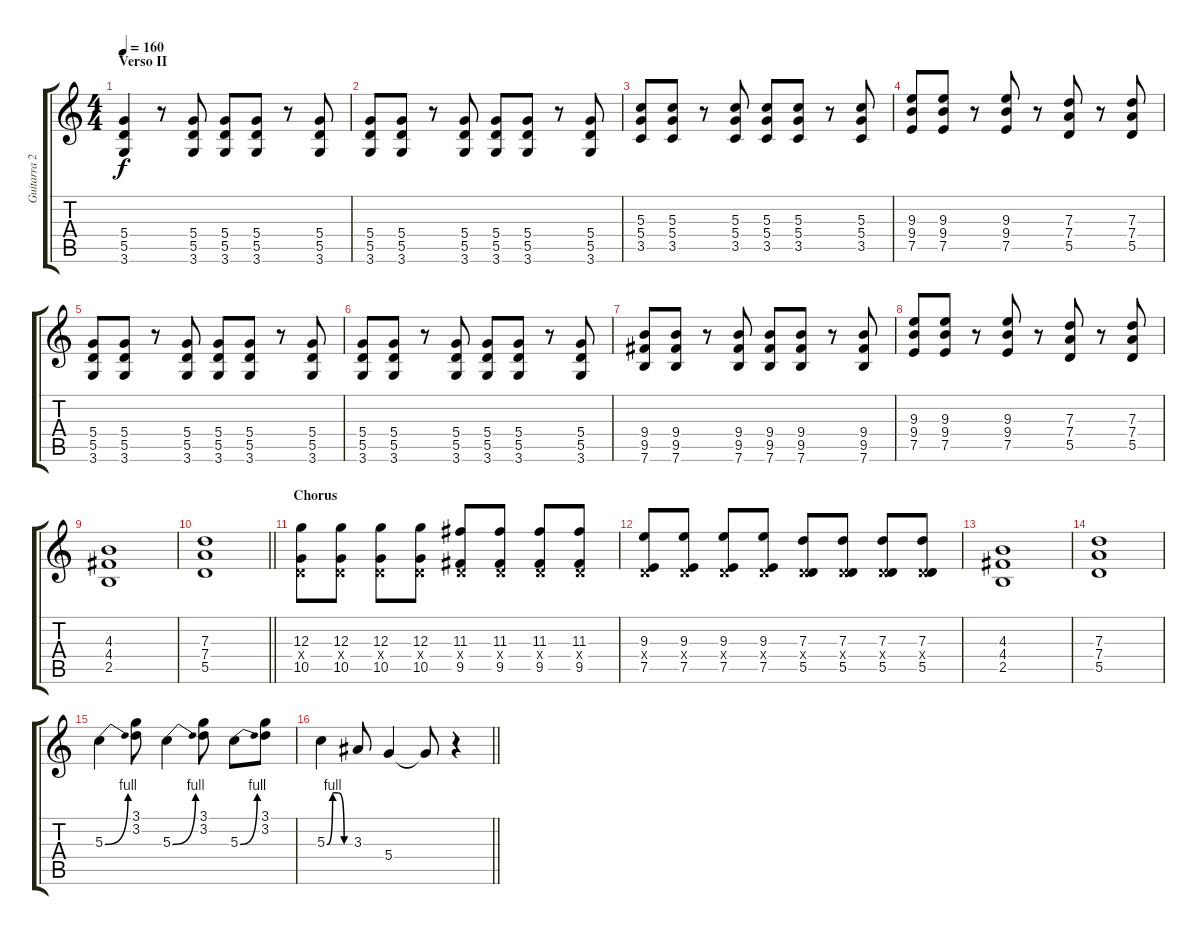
\track ("Guitarra 2 - Erik" "Guitarra 2") {instrument distortionguitar}
\staff {score tabs}
\tuning (E4 B3 G3 D3 A2 E2) {hide}
\ts (4 4)
\section ("" "Verso II")
\tempo 160
\clef g2
\ks c
(5.4 5.5 3.6).4{dy f} r.8 (5.4 5.5 3.6).8 (5.4 5.5 3.6).8 (5.4 5.5 3.6).8 r.8 (5.4 5.5 3.6).8 |
(5.4 5.5 3.6).8 (5.4 5.5 3.6).8 r.8 (5.4 5.5 3.6).8 (5.4 5.5 3.6).8 (5.4 5.5 3.6).8 r.8 (5.4 5.5 3.6).8 |
(5.3 5.4 3.5).8 (5.3 5.4 3.5).8 r.8 (5.3 5.4 3.5).8 (5.3 5.4 3.5).8 (5.3 5.4 3.5).8 r.8 (5.3 5.4 3.5).8 |
(9.3 9.4 7.5).8 (9.3 9.4 7.5).8 r.8 (9.3 9.4 7.5).8 r.8 (7.3 7.4 5.5).8 r.8 (7.3 7.4 5.5).8 |
(5.4 5.5 3.6).8 (5.4 5.5 3.6).8 r.8 (5.4 5.5 3.6).8 (5.4 5.5 3.6).8 (5.4 5.5 3.6).8 r.8 (5.4 5.5 3.6).8 |
(5.4 5.5 3.6).8 (5.4 5.5 3.6).8 r.8 (5.4 5.5 3.6).8 (5.4 5.5 3.6).8 (5.4 5.5 3.6).8 r.8 (5.4 5.5 3.6).8 |
(9.4 9.5 7.6).8 (9.4 9.5 7.6).8 r.8 (9.4 9.5 7.6).8 (9.4 9.5 7.6).8 (9.4 9.5 7.6).8 r.8 (9.4 9.5 7.6).8 |
(9.3 9.4 7.5).8 (9.3 9.4 7.5).8 r.8 (9.3 9.4 7.5).8 r.8 (7.3 7.4 5.5).8 r.8 (7.3 7.4 5.5).8 |
(4.3 4.4 2.5).1 |
\barLineRight lightlight
(7.3 7.4 5.5).1 |
\section ("" "Chorus")
(12.3 0.4{x} 10.5).8 (12.3 0.4{x} 10.5).8 (12.3 0.4{x} 10.5).8 (12.3 0.4{x} 10.5).8 (11.3 0.4{x} 9.5).8 (11.3 0.4{x} 9.5).8 (11.3 0.4{x} 9.5).8 (11.3 0.4{x} 9.5).8 |
(9.3 0.4{x} 7.5).8 (9.3 0.4{x} 7.5).8 (9.3 0.4{x} 7.5).8 (9.3 0.4{x} 7.5).8 (7.3 0.4{x} 5.5).8 (7.3 0.4{x} 5.5).8 (7.3 0.4{x} 5.5).8 (7.3 0.4{x} 5.5).8 |
(4.3 4.4 2.5).1 |
(7.3 7.4 5.5).1 |
5.3{be (bend 0 0 60 4)}.4 (3.1 3.2).8 5.3{be (bend 0 0 60 4)}.4 (3.1 3.2).8 5.3{be (bend 0 0 60 4)}.8 (3.1 3.2).8 |
\barLineRight lightlight
5.3{be (custom 0 0 15 4 30 4 45 0 60 0)}.4 3.3.8 5.4.4 5.4{t}.8 r.4
